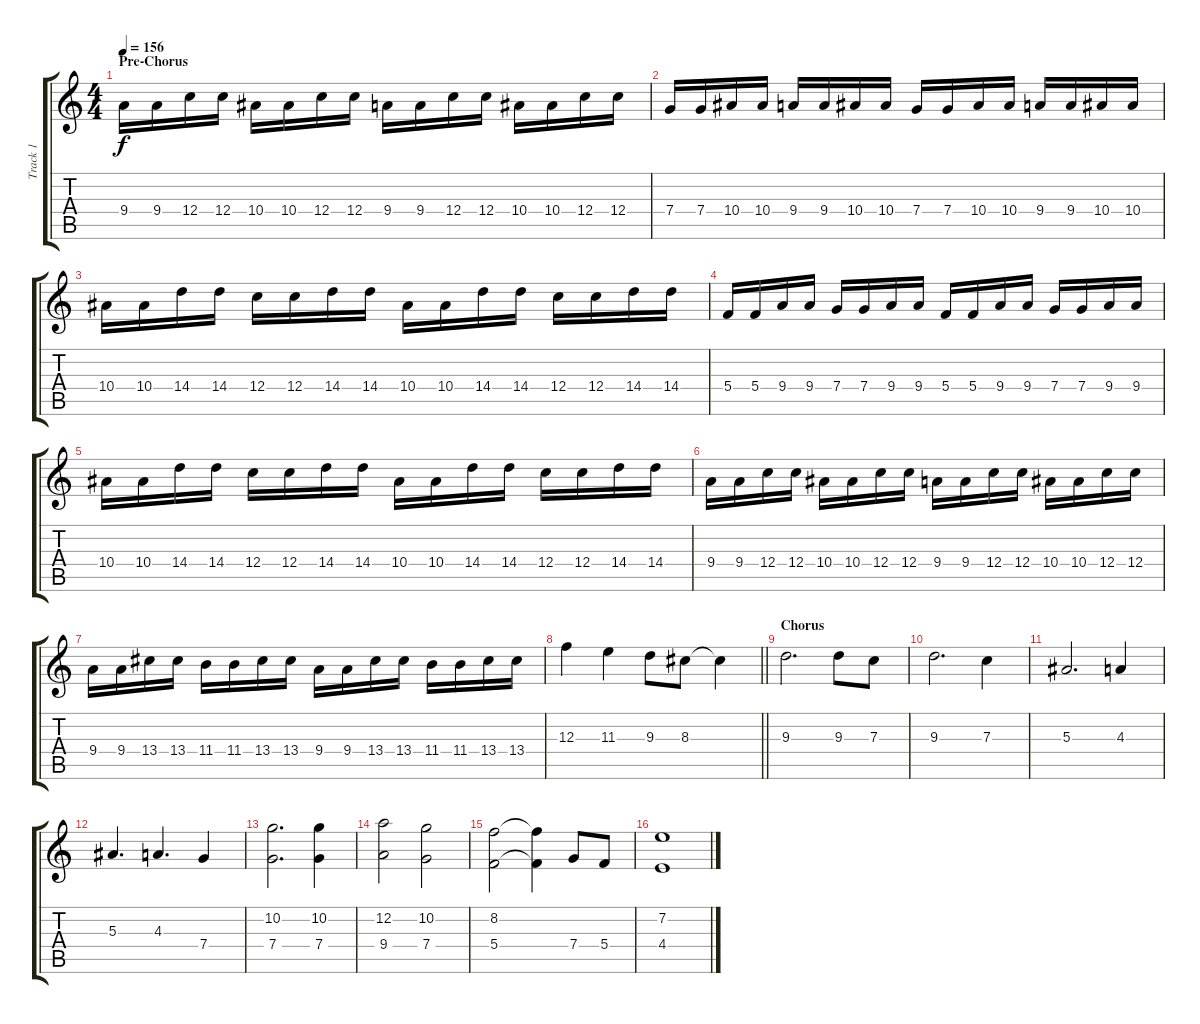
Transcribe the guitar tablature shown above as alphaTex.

\track ("Track 1" "Track 1") {instrument distortionguitar}
\staff {score tabs}
\tuning (D4 A3 F3 C3 G2 D2) {hide}
\ts (4 4)
\section ("" "Pre-Chorus")
\tempo 156
\clef g2
\ks c
9.4.16{dy f} 9.4.16 12.4.16 12.4.16 10.4.16 10.4.16 12.4.16 12.4.16 9.4.16 9.4.16 12.4.16 12.4.16 10.4.16 10.4.16 12.4.16 12.4.16 |
7.4.16 7.4.16 10.4.16 10.4.16 9.4.16 9.4.16 10.4.16 10.4.16 7.4.16 7.4.16 10.4.16 10.4.16 9.4.16 9.4.16 10.4.16 10.4.16 |
10.4.16 10.4.16 14.4.16 14.4.16 12.4.16 12.4.16 14.4.16 14.4.16 10.4.16 10.4.16 14.4.16 14.4.16 12.4.16 12.4.16 14.4.16 14.4.16 |
5.4.16 5.4.16 9.4.16 9.4.16 7.4.16 7.4.16 9.4.16 9.4.16 5.4.16 5.4.16 9.4.16 9.4.16 7.4.16 7.4.16 9.4.16 9.4.16 |
10.4.16 10.4.16 14.4.16 14.4.16 12.4.16 12.4.16 14.4.16 14.4.16 10.4.16 10.4.16 14.4.16 14.4.16 12.4.16 12.4.16 14.4.16 14.4.16 |
9.4.16 9.4.16 12.4.16 12.4.16 10.4.16 10.4.16 12.4.16 12.4.16 9.4.16 9.4.16 12.4.16 12.4.16 10.4.16 10.4.16 12.4.16 12.4.16 |
9.4.16 9.4.16 13.4.16 13.4.16 11.4.16 11.4.16 13.4.16 13.4.16 9.4.16 9.4.16 13.4.16 13.4.16 11.4.16 11.4.16 13.4.16 13.4.16 |
\barLineRight lightlight
12.3.4 11.3.4 9.3.8 8.3.8 8.3{t}.4 |
\section ("" "Chorus")
9.3.2{d} 9.3.8 7.3.8 |
9.3.2{d} 7.3.4 |
5.3.2{d} 4.3.4 |
5.3.4{d} 4.3.4{d} 7.4.4 |
(10.2 7.4).2{d} (10.2 7.4).4 |
(12.2 9.4).2 (10.2 7.4).2 |
(8.2 5.4).2 (8.2{t} 5.4{t}).4 7.4.8 5.4.8 |
(7.2 4.4).1
